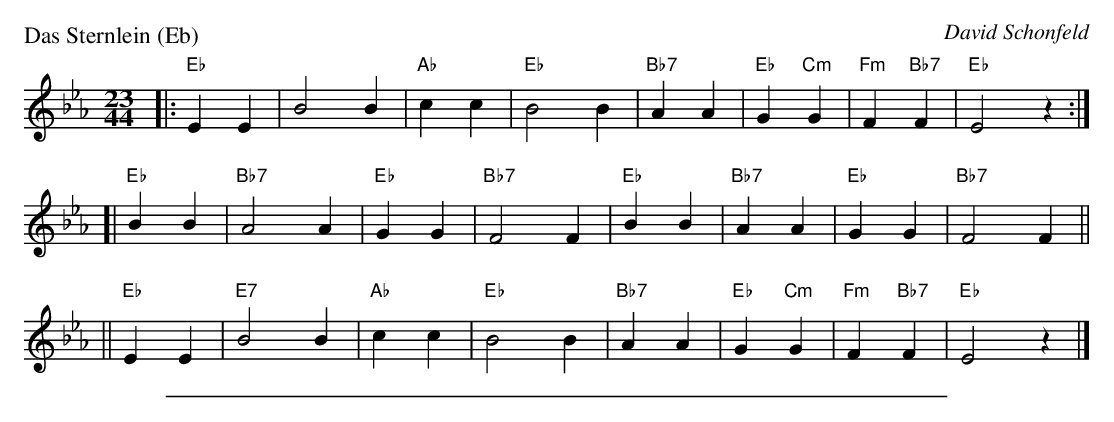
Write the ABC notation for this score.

X:1
P: Das Sternlein (Eb)
C: David Schonfeld
M: 23/44
L: 1/4
K: Eb
|: "Eb"E E |     B2 B | "Ab"c c | "Eb"B2 B |"Bb7"A A | "Eb"G "Cm"G | "Fm"F "Bb7"F | "Eb"E2 z :|
[| "Eb"B B |"Bb7"A2 A | "Eb"G G |"Bb7"F2 F | "Eb"B B |"Bb7"A     A | "Eb"G      G |"Bb7"F2 F ||
|| "Eb"E E | "E7"B2 B | "Ab"c c | "Eb"B2 B |"Bb7"A A | "Eb"G "Cm"G | "Fm"F "Bb7"F | "Eb"E2 z |]
